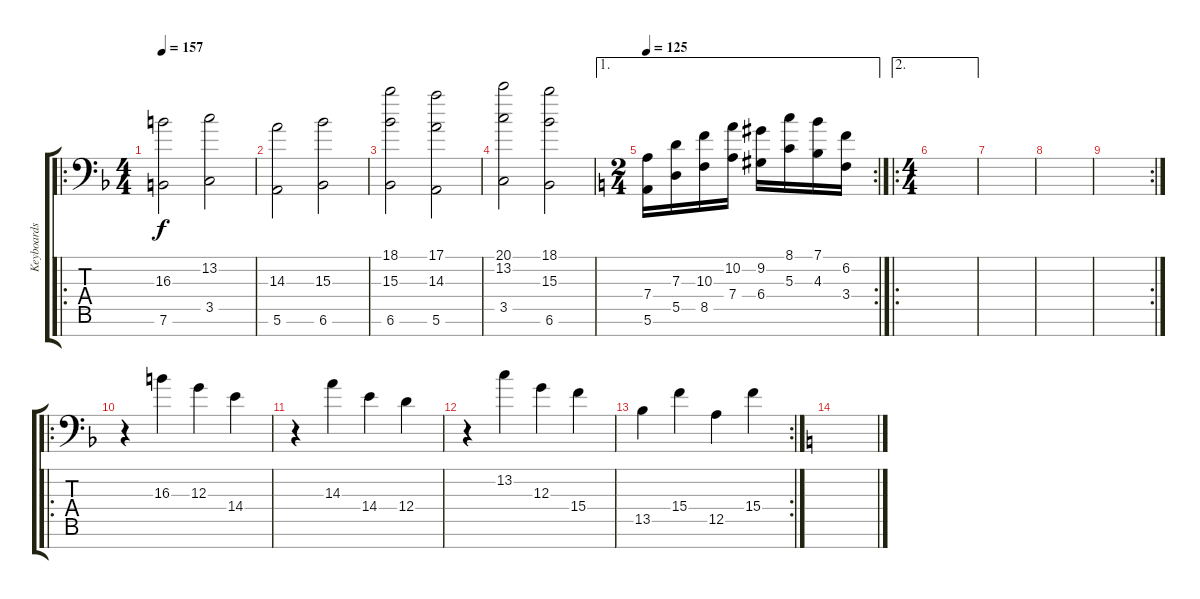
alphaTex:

\track ("Keyboards 2" "Keyboards ") {instrument stringensemble1}
\staff {score tabs}
\tuning (E4 B3 G3 D3 A2 E2 A1) {hide}
\ro
\ts (4 4)
\tempo 157
\clef f4
\ks f
(16.3 7.6).2{dy f volume 5 balance 8 instrument synthstrings1} (13.2 3.5).2 |
(14.3 5.6).2 (15.3 6.6).2 |
(18.1 15.3 6.6).2 (17.1 14.3 5.6).2 |
(20.1 13.2 3.5).2 (18.1 15.3 6.6).2 |
\ae 1
\rc 2
\ts (2 4)
\tempo 125
\ks c
(7.4 5.6).16{instrument lead2sawtooth} (7.3 5.5).16 (10.3 8.5).16 (10.2 7.4).16 (9.2 6.4).16 (8.1 5.3).16 (7.1 4.3).16 (6.2 3.4).16 |
\ae 2
\ro
\ts (4 4)
|
|
|
\rc 2
|
\ro
\ks f
r.4{instrument fx4atmosphere} 16.3.4 12.3.4 14.4.4 |
r.4 14.3.4 14.4.4 12.4.4 |
r.4 13.2.4 12.3.4 15.4.4 |
\rc 2
13.5.4 15.4.4 12.5.4 15.4.4 |
\ks c
